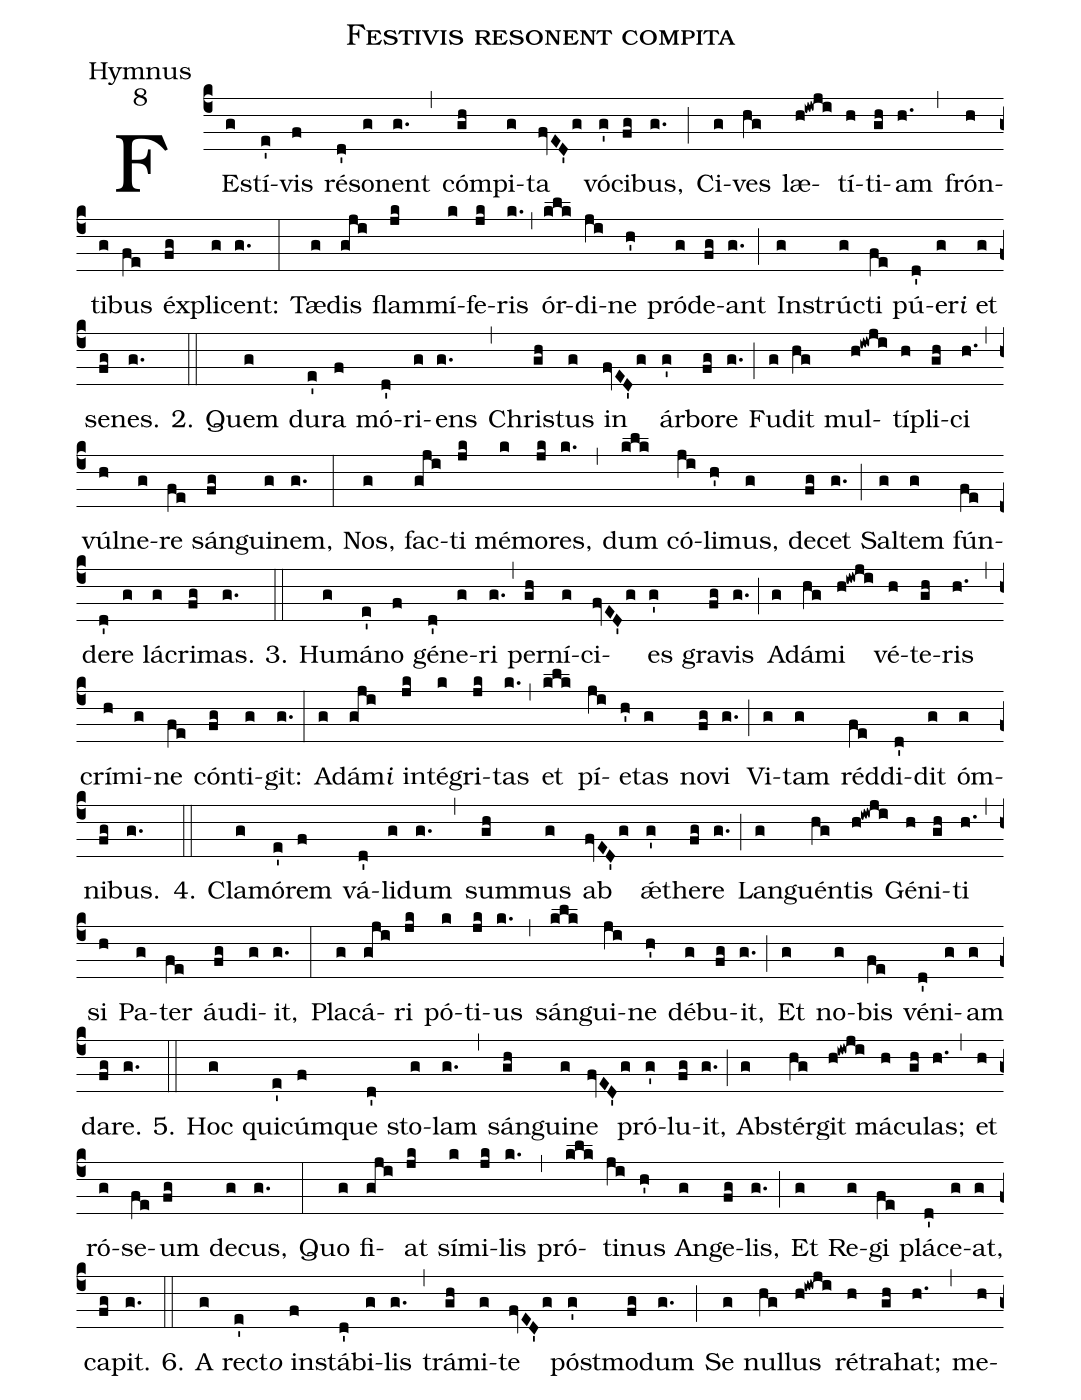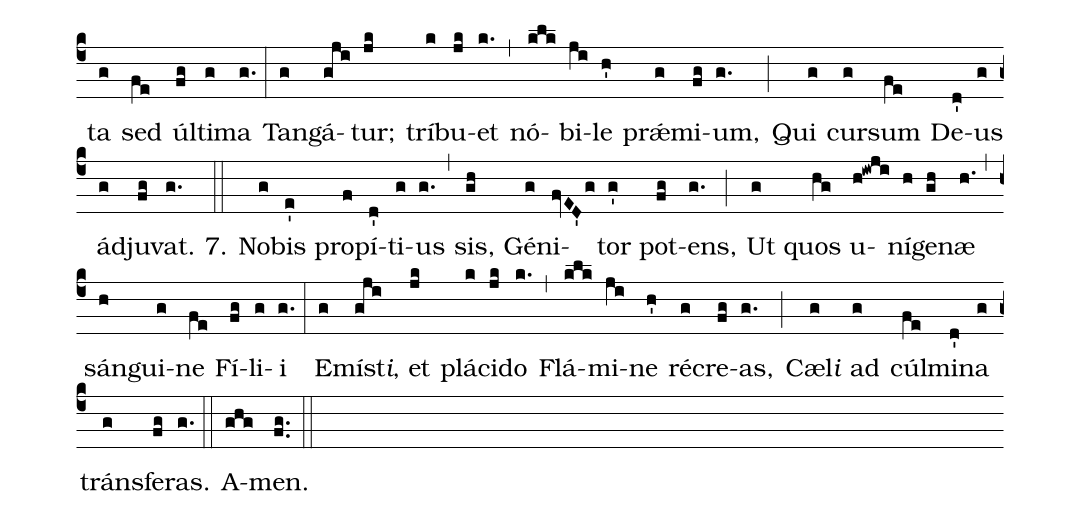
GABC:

name:Festivis resonent compita;
office-part:Hymnus;
mode:8;
%%
(c4) FEs(g)tí(e')vis(f) ré(d')so(g)nent(g.) (,) cóm(gh)pi(g)ta(fvED'g) vó(g')ci(fg)bus,(g.) (;) Ci(g)ves(hg) læ(h!iwji)tí(h)ti(gh)am(h.) (,) frón(h)ti(g)bus(fe) éx(fg)pli(g)cent:(g.) (:) Tæ(g)dis(gji) flam(jk)mí(k)fe(jk)ris(k.) (,) ór(klk)di(ji)ne(h') pród(g)e(fg)ant(g.) (;) In(g)strúc(g)ti(fe) pú(d')er<i>i</i>(g) et(g) se(fg)nes.(g.) (::)
2. Quem(g) du(e')ra(f) mó(d')ri(g)ens(g.) (,) Chris(gh)tus(g) in(fvED'g) ár(g')bo(fg)re(g.) (;) Fu(g)dit(hg) mul(h!iwji)tí(h)pli(gh)ci(h.) (,) vúl(h)ne(g)re(fe) sán(fg)gui(g)nem,(g.) (:) Nos,(g) fac(gji)ti(jk) mé(k)mo(jk)res,(k.) (,) dum(klk) có(ji)li(h')mus,(g) de(fg)cet(g.) (;) Sal(g)tem(g) fún(fe)de(d')re(g) lá(g)cri(fg)mas.(g.) (::)

3. Hu(g)má(e')no(f) gé(d')ne(g)ri(g.) (,) per(gh)ní(g)ci(fvED'g)es(g') gra(fg)vis(g.) (;) Ad(g)á(hg)mi(h!iwji) vé(h)te(gh)ris(h.) (,) crí(h)mi(g)ne(fe) cón(fg)ti(g)git:(g.) (:) Ad(g)ám<i>i</i>(gji) in(jk)té(k)gri(jk)tas(k.) (,) et(klk) pí(ji)e(h')tas(g) no(fg)vi(g.) (;) Vi(g)tam(g) réd(fe)di(d')dit(g) óm(g)ni(fg)bus.(g.) (::)

4. Cla(g)mó(e')rem(f) vá(d')li(g)dum(g.) (,) sum(gh)mus(g) ab(fvED'g) ǽ(g')the(fg)re(g.) (;) Lan(g)guén(hg)tis(h!iwji) Gé(h)ni(gh)ti(h.) (,) si(h) Pa(g)ter(fe) áu(fg)di(g)it,(g.) (:) Pla(g)cá(gji)ri(jk) pó(k)ti(jk)us(k.) (,) sán(klk)gui(ji)ne(h') dé(g)bu(fg)it,(g.) (;) Et(g) no(g)bis(fe) vé(d')ni(g)am(g) da(fg)re.(g.) (::)

5. Hoc(g) qui(e')cúm(f)que(d') sto(g)lam(g.) (,) sán(gh)gui(g)ne(fvED'g) pró(g')lu(fg)it,(g.) (;) Abs(g)tér(hg)git(h!iwji) má(h)cu(gh)las;(h.) (,) et(h) ró(g)se(fe)um(fg) de(g)cus,(g.) (:) Quo(g) fi(gji)at(jk) sí(k)mi(jk)lis(k.) (,) pró(klk)ti(ji)nus(h') An(g)ge(fg)lis,(g.) (;) Et(g) Re(g)gi(fe) plá(d')ce(g)at,(g) ca(fg)pit.(g.) (::)

6. A(g) rect<i>o</i>(e') in(f)stá(d')bi(g)lis(g.) (,) trá(gh)mi(g)te(fvED'g) póst(g')mo(fg)dum(g.) (;) Se(g) nul(hg)lus(h!iwji) ré(h)tra(gh)hat;(h.) (,) me(h)ta(g) sed(fe) úl(fg)ti(g)ma(g.) (:) Tan(g)gá(gji)tur;(jk) trí(k)bu(jk)et(k.) (,) nó(klk)bi(ji)le(h') prǽ(g)mi(fg)um,(g.) (;) Qui(g) cur(g)sum(fe) De(d')us(g) ád(g)ju(fg)vat.(g.) (::)

7. No(g)bis(e') pro(f)pí(d')ti(g)us(g.) (,) sis,(gh) Gé(g)ni(fvED'g)tor(g') pot(fg)ens,(g.) (;) Ut(g) quos(hg) u(h!iwji)ní(h)ge(gh)næ(h.) (,) sán(h)gui(g)ne(fe) Fí(fg)li(g)i(g.) (:) E(g)míst<i>i</i>(gji), et(jk) plá(k)ci(jk)do(k.) (,) Flá(klk)mi(ji)ne(h') ré(g)cre(fg)as,(g.) (;) Cæl<i>i</i>(g) ad(g) cúl(fe)mi(d')na(g) tráns(g)fe(fg)ras.(g.) (::)
A(ghg)men.(fg..) (::)
